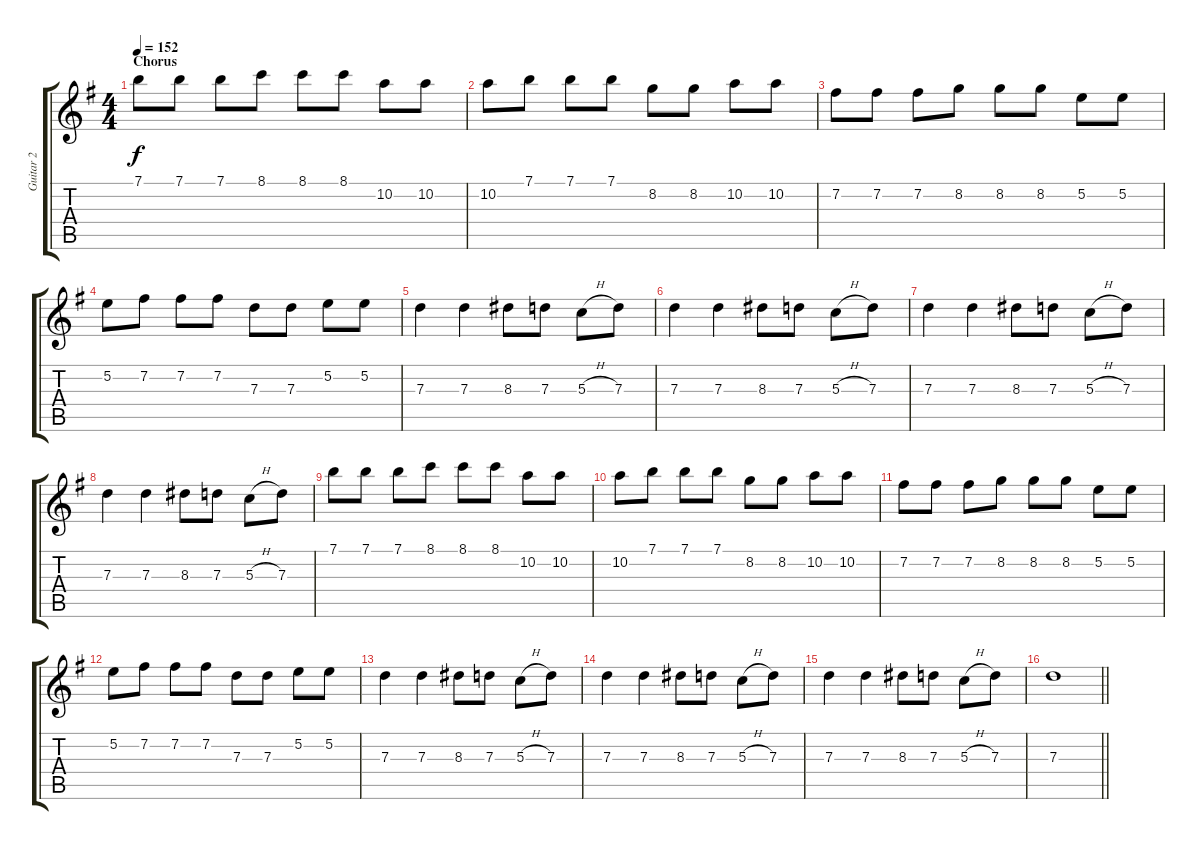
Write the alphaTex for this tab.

\track ("Guitar 2" "Guitar 2") {instrument overdrivenguitar}
\staff {score tabs}
\tuning (E4 B3 G3 D3 A2 E2) {hide}
\ts (4 4)
\section ("" "Chorus")
\tempo 152
\clef g2
\ks eminor
7.1.8{dy f} 7.1.8 7.1.8 8.1.8 8.1.8 8.1.8 10.2.8 10.2.8 |
10.2.8 7.1.8 7.1.8 7.1.8 8.2.8 8.2.8 10.2.8 10.2.8 |
7.2.8 7.2.8 7.2.8 8.2.8 8.2.8 8.2.8 5.2.8 5.2.8 |
5.2.8 7.2.8 7.2.8 7.2.8 7.3.8 7.3.8 5.2.8 5.2.8 |
7.3.4 7.3.4 8.3.8 7.3.8 5.3{h}.8 7.3.8 |
7.3.4 7.3.4 8.3.8 7.3.8 5.3{h}.8 7.3.8 |
7.3.4 7.3.4 8.3.8 7.3.8 5.3{h}.8 7.3.8 |
7.3.4 7.3.4 8.3.8 7.3.8 5.3{h}.8 7.3.8 |
7.1.8 7.1.8 7.1.8 8.1.8 8.1.8 8.1.8 10.2.8 10.2.8 |
10.2.8 7.1.8 7.1.8 7.1.8 8.2.8 8.2.8 10.2.8 10.2.8 |
7.2.8 7.2.8 7.2.8 8.2.8 8.2.8 8.2.8 5.2.8 5.2.8 |
5.2.8 7.2.8 7.2.8 7.2.8 7.3.8 7.3.8 5.2.8 5.2.8 |
7.3.4 7.3.4 8.3.8 7.3.8 5.3{h}.8 7.3.8 |
7.3.4 7.3.4 8.3.8 7.3.8 5.3{h}.8 7.3.8 |
7.3.4 7.3.4 8.3.8 7.3.8 5.3{h}.8 7.3.8 |
\barLineRight lightlight
7.3.1
